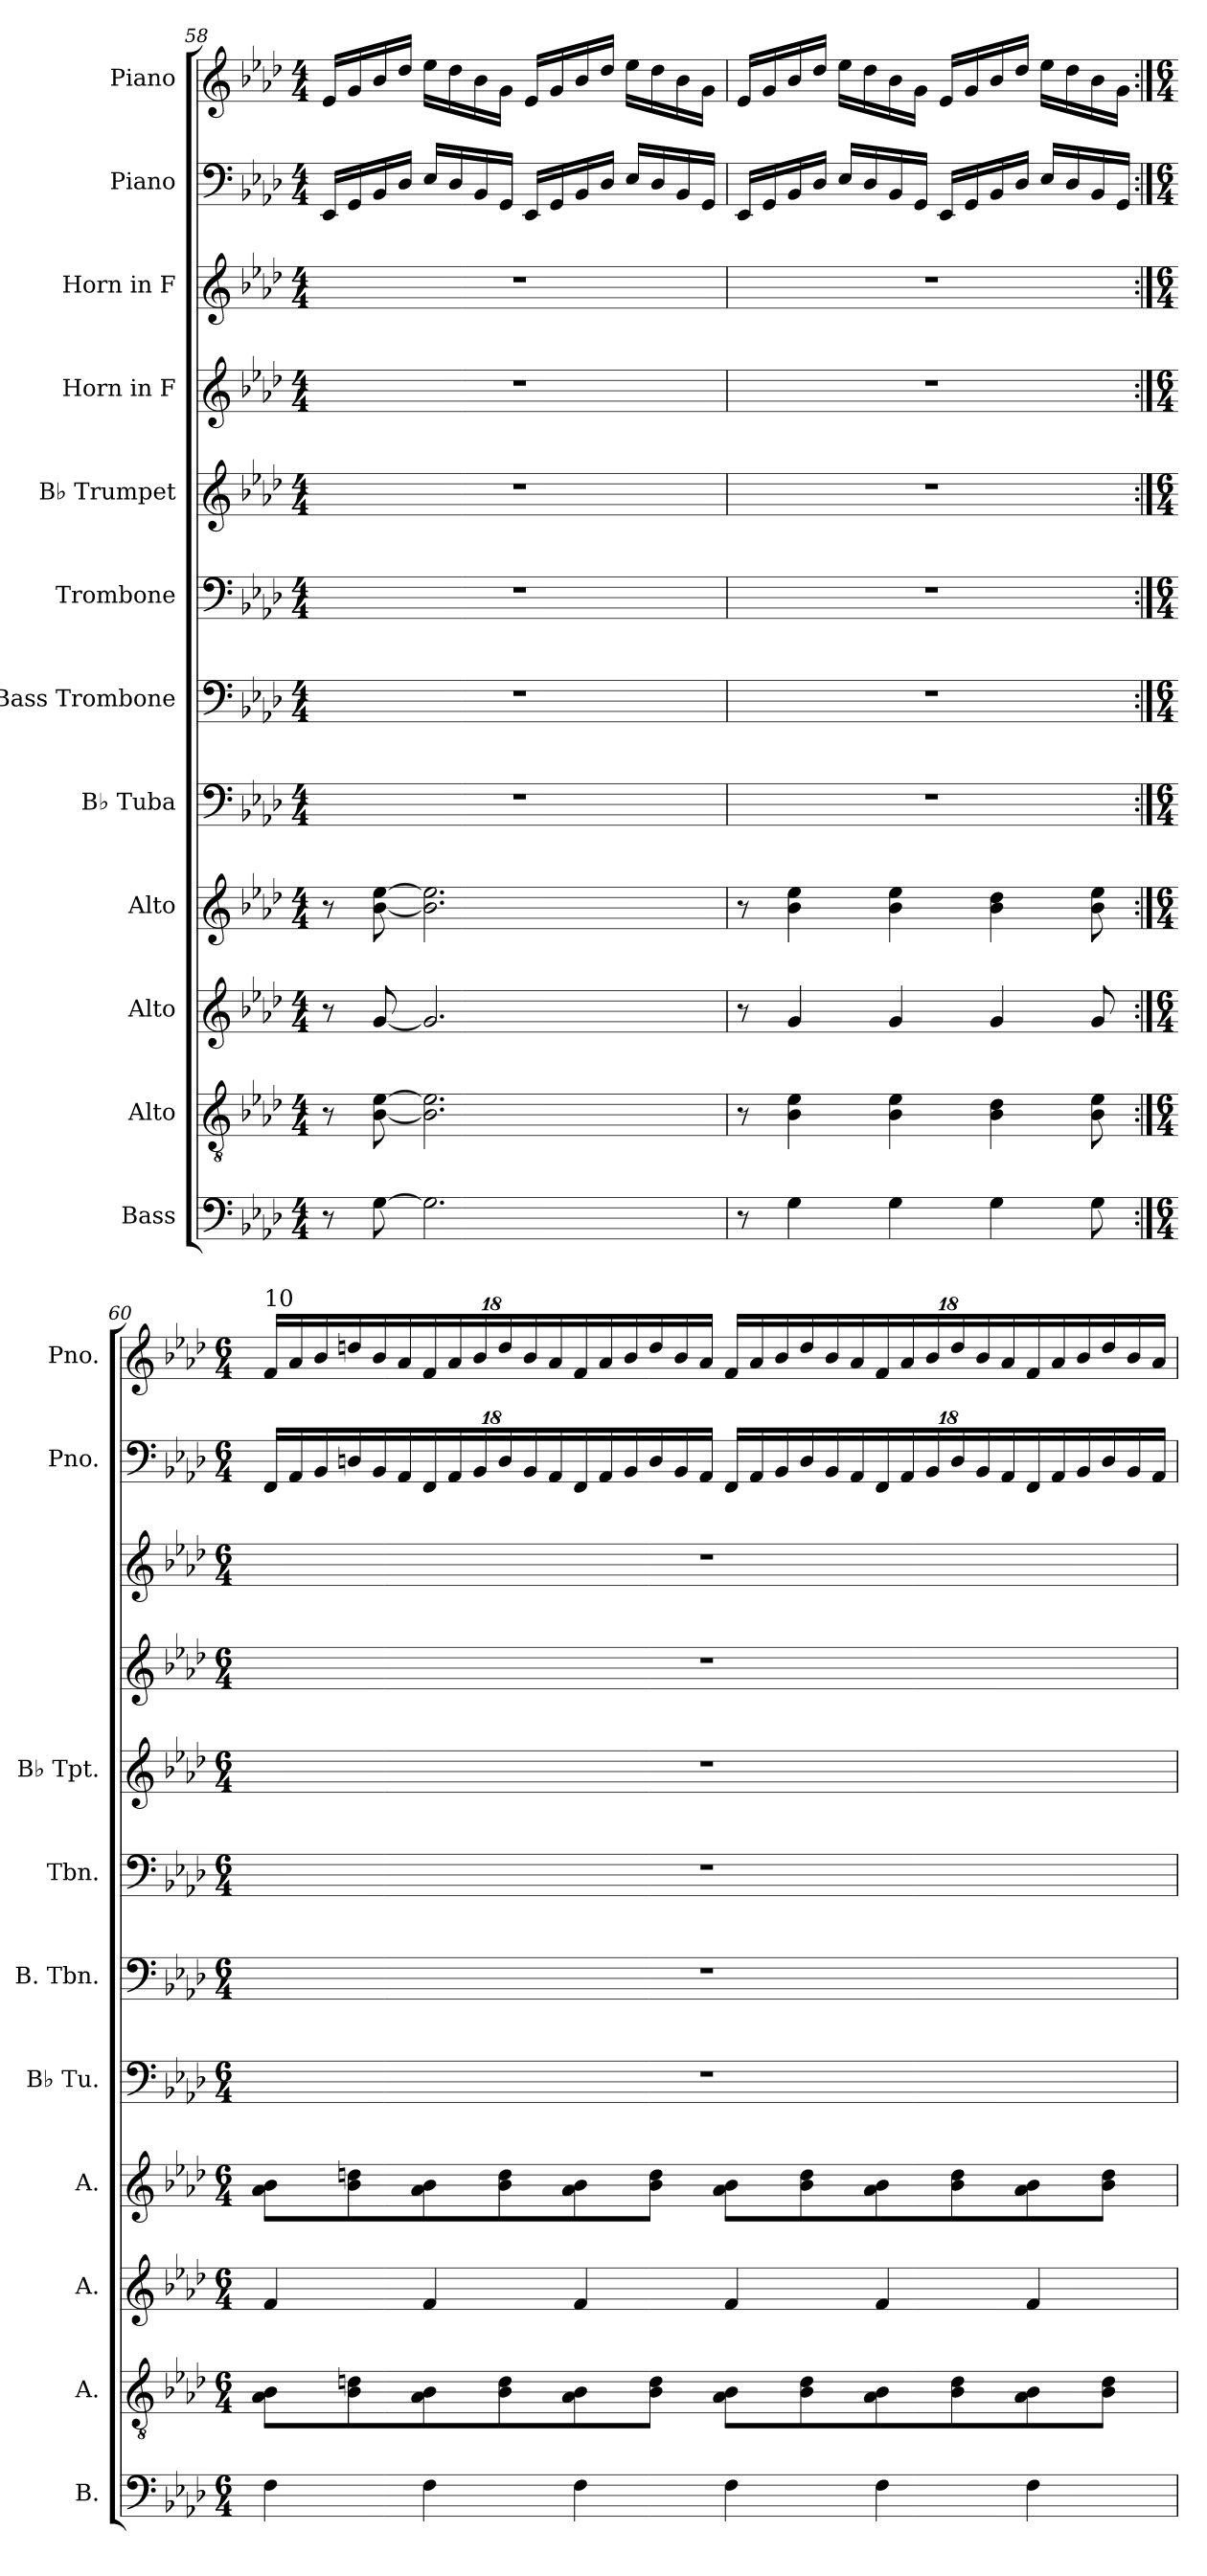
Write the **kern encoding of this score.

**kern	**kern	**kern	**kern	**kern	**kern	**kern	**kern	**kern	**kern	**kern	**kern
*part12	*part11	*part10	*part9	*part8	*part7	*part6	*part5	*part4	*part3	*part2	*part1
*staff12	*staff11	*staff10	*staff9	*staff8	*staff7	*staff6	*staff5	*staff4	*staff3	*staff2	*staff1
*I"Bass	*I"Alto	*I"Alto	*I"Alto	*I"B♭ Tuba	*I"Bass Trombone	*I"Trombone	*I"B♭ Trumpet	*I"Horn in F	*I"Horn in F	*I"Piano	*I"Piano
*I'B.	*I'A.	*I'A.	*I'A.	*I'B♭ Tu.	*I'B. Tbn.	*I'Tbn.	*I'B♭ Tpt.	*	*	*I'Pno.	*I'Pno.
*clefF4	*clefGv2	*clefG2	*clefG2	*clefF4	*clefF4	*clefF4	*clefG2	*clefG2	*clefG2	*clefF4	*clefG2
*	*	*	*	*	*	*	*ITrd1c2	*ITrd4c7	*ITrd4c7	*	*
*k[b-e-a-d-]	*k[b-e-a-d-]	*k[b-e-a-d-]	*k[b-e-a-d-]	*k[b-e-a-d-]	*k[b-e-a-d-]	*k[b-e-a-d-]	*k[b-e-a-d-g-c-]	*k[b-e-a-d-g-]	*k[b-e-a-d-g-]	*k[b-e-a-d-]	*k[b-e-a-d-]
*M4/4	*M4/4	*M4/4	*M4/4	*M4/4	*M4/4	*M4/4	*M4/4	*M4/4	*M4/4	*M4/4	*M4/4
=58	=58	=58	=58	=58	=58	=58	=58	=58	=58	=58	=58
8r	8r	8r	8r	1r	1r	1r	1r	1r	1r	16EE-/LL	16e-/LL
.	.	.	.	.	.	.	.	.	.	16GG/	16g/
[8G\	[8B-\ [8e-\	[8g/	[8b-\ [8ee-\	.	.	.	.	.	.	16BB-/	16b-/
.	.	.	.	.	.	.	.	.	.	16D-/JJ	16dd-/JJ
2.G\]	2.B-\] 2.e-\]	2.g/]	2.b-\] 2.ee-\]	.	.	.	.	.	.	16E-/LL	16ee-\LL
.	.	.	.	.	.	.	.	.	.	16D-/	16dd-\
.	.	.	.	.	.	.	.	.	.	16BB-/	16b-\
.	.	.	.	.	.	.	.	.	.	16GG/JJ	16g\JJ
.	.	.	.	.	.	.	.	.	.	16EE-/LL	16e-/LL
.	.	.	.	.	.	.	.	.	.	16GG/	16g/
.	.	.	.	.	.	.	.	.	.	16BB-/	16b-/
.	.	.	.	.	.	.	.	.	.	16D-/JJ	16dd-/JJ
.	.	.	.	.	.	.	.	.	.	16E-/LL	16ee-\LL
.	.	.	.	.	.	.	.	.	.	16D-/	16dd-\
.	.	.	.	.	.	.	.	.	.	16BB-/	16b-\
.	.	.	.	.	.	.	.	.	.	16GG/JJ	16g\JJ
!!LO:PB:g=z
=59	=59	=59	=59	=59	=59	=59	=59	=59	=59	=59	=59
8r	8r	8r	8r	1r	1r	1r	1r	1r	1r	16EE-/LL	16e-/LL
.	.	.	.	.	.	.	.	.	.	16GG/	16g/
4G\	4B-\ 4e-\	4g/	4b-\ 4ee-\	.	.	.	.	.	.	16BB-/	16b-/
.	.	.	.	.	.	.	.	.	.	16D-/JJ	16dd-/JJ
.	.	.	.	.	.	.	.	.	.	16E-/LL	16ee-\LL
.	.	.	.	.	.	.	.	.	.	16D-/	16dd-\
4G\	4B-\ 4e-\	4g/	4b-\ 4ee-\	.	.	.	.	.	.	16BB-/	16b-\
.	.	.	.	.	.	.	.	.	.	16GG/JJ	16g\JJ
.	.	.	.	.	.	.	.	.	.	16EE-/LL	16e-/LL
.	.	.	.	.	.	.	.	.	.	16GG/	16g/
4G\	4B-\ 4d-\	4g/	4b-\ 4dd-\	.	.	.	.	.	.	16BB-/	16b-/
.	.	.	.	.	.	.	.	.	.	16D-/JJ	16dd-/JJ
.	.	.	.	.	.	.	.	.	.	16E-/LL	16ee-\LL
.	.	.	.	.	.	.	.	.	.	16D-/	16dd-\
8G\	8B-\ 8e-\	8g/	8b-\ 8ee-\	.	.	.	.	.	.	16BB-/	16b-\
.	.	.	.	.	.	.	.	.	.	16GG/JJ	16g\JJ
!!LO:PB:g=z
=60:|!	=60:|!	=60:|!	=60:|!	=60:|!	=60:|!	=60:|!	=60:|!	=60:|!	=60:|!	=60:|!	=60:|!
*M6/4	*M6/4	*M6/4	*M6/4	*M6/4	*M6/4	*M6/4	*M6/4	*M6/4	*M6/4	*M6/4	*M6/4
*	*	*	*	*	*	*	*	*	*	*Xbrackettup	*Xbrackettup
!	!	!	!	!	!	!	!	!	!	!	!LO:TX:a:t=10
4F\	8A-\ 8B-\L	4f/	8a-\ 8b-\L	1.r	1.r	1.r	1.r	1.r	1.r	24FF/LL	24f/LL
.	.	.	.	.	.	.	.	.	.	24AA-/	24a-/
.	.	.	.	.	.	.	.	.	.	24BB-/	24b-/
.	8B-\ 8dn\	.	8b-\ 8ddn\	.	.	.	.	.	.	24Dn/	24ddn/
.	.	.	.	.	.	.	.	.	.	24BB-/	24b-/
.	.	.	.	.	.	.	.	.	.	24AA-/	24a-/
4F\	8A-\ 8B-\	4f/	8a-\ 8b-\	.	.	.	.	.	.	24FF/	24f/
.	.	.	.	.	.	.	.	.	.	24AA-/	24a-/
.	.	.	.	.	.	.	.	.	.	24BB-/	24b-/
.	8B-\ 8d\	.	8b-\ 8dd\	.	.	.	.	.	.	24D/	24dd/
.	.	.	.	.	.	.	.	.	.	24BB-/	24b-/
.	.	.	.	.	.	.	.	.	.	24AA-/	24a-/
4F\	8A-\ 8B-\	4f/	8a-\ 8b-\	.	.	.	.	.	.	24FF/	24f/
.	.	.	.	.	.	.	.	.	.	24AA-/	24a-/
.	.	.	.	.	.	.	.	.	.	24BB-/	24b-/
.	8B-\ 8d\J	.	8b-\ 8dd\J	.	.	.	.	.	.	24D/	24dd/
.	.	.	.	.	.	.	.	.	.	24BB-/	24b-/
.	.	.	.	.	.	.	.	.	.	24AA-/JJ	24a-/JJ
4F\	8A-\ 8B-\L	4f/	8a-\ 8b-\L	.	.	.	.	.	.	24FF/LL	24f/LL
.	.	.	.	.	.	.	.	.	.	24AA-/	24a-/
.	.	.	.	.	.	.	.	.	.	24BB-/	24b-/
.	8B-\ 8d\	.	8b-\ 8dd\	.	.	.	.	.	.	24D/	24dd/
.	.	.	.	.	.	.	.	.	.	24BB-/	24b-/
.	.	.	.	.	.	.	.	.	.	24AA-/	24a-/
4F\	8A-\ 8B-\	4f/	8a-\ 8b-\	.	.	.	.	.	.	24FF/	24f/
.	.	.	.	.	.	.	.	.	.	24AA-/	24a-/
.	.	.	.	.	.	.	.	.	.	24BB-/	24b-/
.	8B-\ 8d\	.	8b-\ 8dd\	.	.	.	.	.	.	24D/	24dd/
.	.	.	.	.	.	.	.	.	.	24BB-/	24b-/
.	.	.	.	.	.	.	.	.	.	24AA-/	24a-/
4F\	8A-\ 8B-\	4f/	8a-\ 8b-\	.	.	.	.	.	.	24FF/	24f/
.	.	.	.	.	.	.	.	.	.	24AA-/	24a-/
.	.	.	.	.	.	.	.	.	.	24BB-/	24b-/
.	8B-\ 8d\J	.	8b-\ 8dd\J	.	.	.	.	.	.	24D/	24dd/
.	.	.	.	.	.	.	.	.	.	24BB-/	24b-/
.	.	.	.	.	.	.	.	.	.	24AA-/JJ	24a-/JJ
=	=	=	=	=	=	=	=	=	=	=	=
*-	*-	*-	*-	*-	*-	*-	*-	*-	*-	*-	*-
